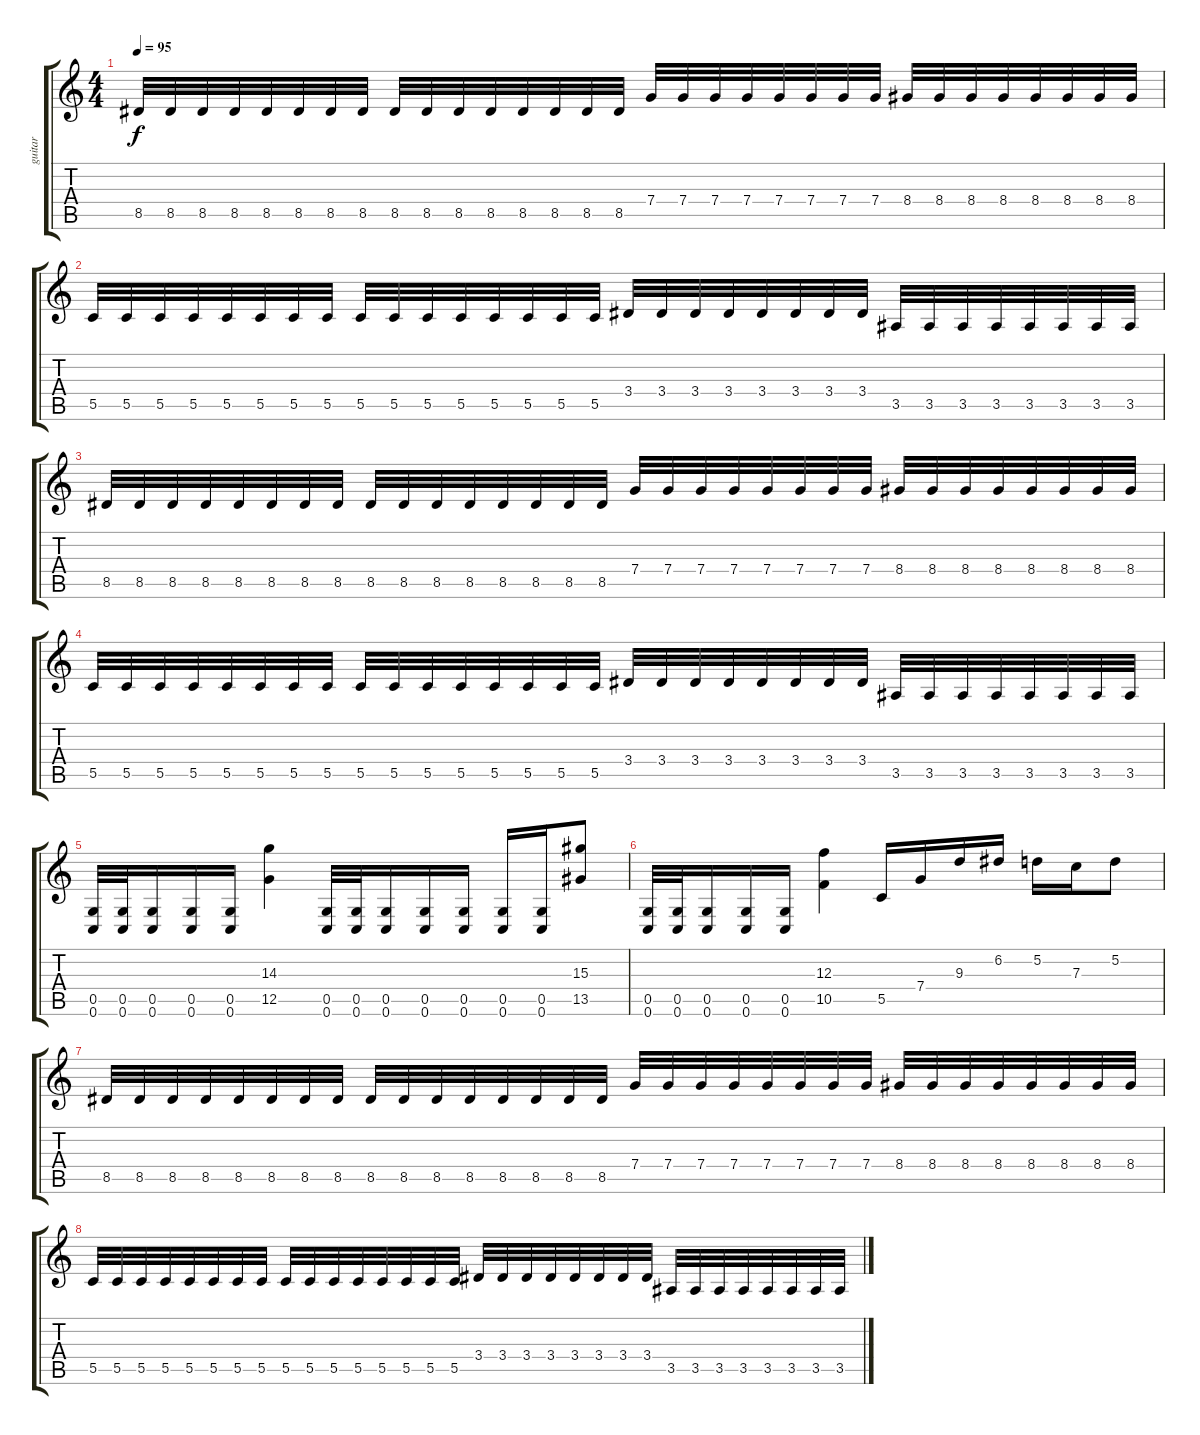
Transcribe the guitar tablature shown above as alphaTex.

\track ("guitar" "guitar") {instrument overdrivenguitar}
\staff {score tabs}
\tuning (D4 A3 F3 C3 G2 C2) {hide}
\ts (4 4)
\tempo 95
\clef g2
\ks c
8.5.32{dy f} 8.5.32 8.5.32 8.5.32 8.5.32 8.5.32 8.5.32 8.5.32 8.5.32 8.5.32 8.5.32 8.5.32 8.5.32 8.5.32 8.5.32 8.5.32 7.4.32 7.4.32 7.4.32 7.4.32 7.4.32 7.4.32 7.4.32 7.4.32 8.4.32 8.4.32 8.4.32 8.4.32 8.4.32 8.4.32 8.4.32 8.4.32 |
5.5.32 5.5.32 5.5.32 5.5.32 5.5.32 5.5.32 5.5.32 5.5.32 5.5.32 5.5.32 5.5.32 5.5.32 5.5.32 5.5.32 5.5.32 5.5.32 3.4.32 3.4.32 3.4.32 3.4.32 3.4.32 3.4.32 3.4.32 3.4.32 3.5.32 3.5.32 3.5.32 3.5.32 3.5.32 3.5.32 3.5.32 3.5.32 |
8.5.32 8.5.32 8.5.32 8.5.32 8.5.32 8.5.32 8.5.32 8.5.32 8.5.32 8.5.32 8.5.32 8.5.32 8.5.32 8.5.32 8.5.32 8.5.32 7.4.32 7.4.32 7.4.32 7.4.32 7.4.32 7.4.32 7.4.32 7.4.32 8.4.32 8.4.32 8.4.32 8.4.32 8.4.32 8.4.32 8.4.32 8.4.32 |
5.5.32 5.5.32 5.5.32 5.5.32 5.5.32 5.5.32 5.5.32 5.5.32 5.5.32 5.5.32 5.5.32 5.5.32 5.5.32 5.5.32 5.5.32 5.5.32 3.4.32 3.4.32 3.4.32 3.4.32 3.4.32 3.4.32 3.4.32 3.4.32 3.5.32 3.5.32 3.5.32 3.5.32 3.5.32 3.5.32 3.5.32 3.5.32 |
(0.5 0.6).32 (0.5 0.6).32 (0.5 0.6).16 (0.5 0.6).16 (0.5 0.6).16 (14.3 12.5).4 (0.5 0.6).32 (0.5 0.6).32 (0.5 0.6).16 (0.5 0.6).16 (0.5 0.6).16 (0.5 0.6).16 (0.5 0.6).16 (15.3 13.5).8 |
(0.5 0.6).32 (0.5 0.6).32 (0.5 0.6).16 (0.5 0.6).16 (0.5 0.6).16 (12.3 10.5).4 5.5.16 7.4.16 9.3.16 6.2.16 5.2.16 7.3.16 5.2.8 |
8.5.32 8.5.32 8.5.32 8.5.32 8.5.32 8.5.32 8.5.32 8.5.32 8.5.32 8.5.32 8.5.32 8.5.32 8.5.32 8.5.32 8.5.32 8.5.32 7.4.32 7.4.32 7.4.32 7.4.32 7.4.32 7.4.32 7.4.32 7.4.32 8.4.32 8.4.32 8.4.32 8.4.32 8.4.32 8.4.32 8.4.32 8.4.32 |
5.5.32 5.5.32 5.5.32 5.5.32 5.5.32 5.5.32 5.5.32 5.5.32 5.5.32 5.5.32 5.5.32 5.5.32 5.5.32 5.5.32 5.5.32 5.5.32 3.4.32 3.4.32 3.4.32 3.4.32 3.4.32 3.4.32 3.4.32 3.4.32 3.5.32 3.5.32 3.5.32 3.5.32 3.5.32 3.5.32 3.5.32 3.5.32
